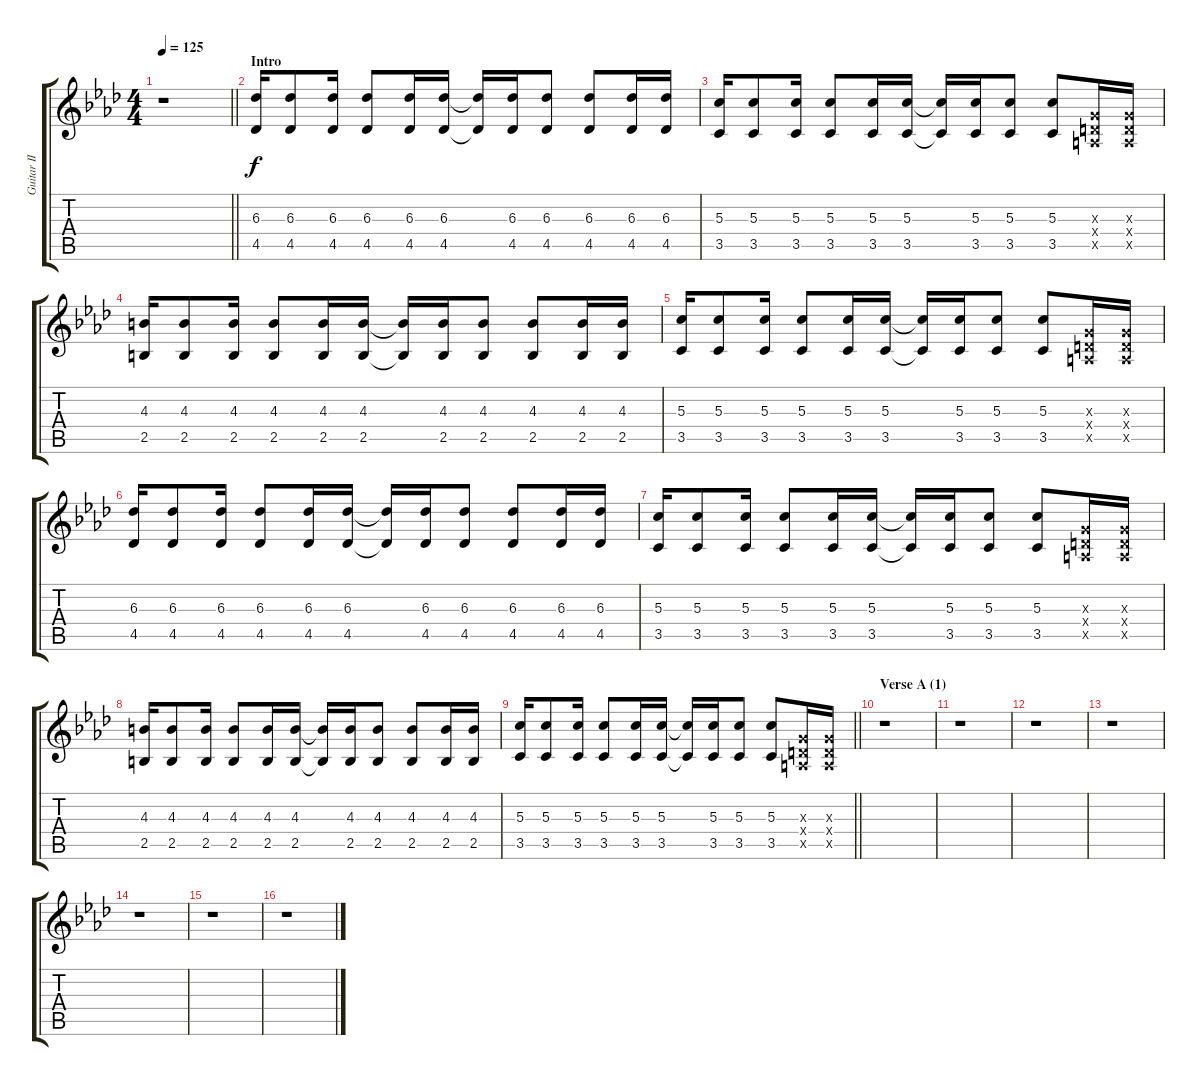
\track ("Guitar II" "Guitar II") {instrument overdrivenguitar}
\staff {score tabs}
\tuning (E4 B3 G3 D3 A2 E2) {hide}
\ts (4 4)
\tempo 125
\clef g2
\barLineRight lightlight
\ks ab
r.1{dy f instrument overdrivenguitar} |
\section ("" "Intro")
(6.3 4.5).16 (6.3 4.5).8 (6.3 4.5).16 (6.3 4.5).8 (6.3 4.5).16 (6.3 4.5).16 (6.3{t} 4.5{t}).16 (6.3 4.5).16 (6.3 4.5).8 (6.3 4.5).8 (6.3 4.5).16 (6.3 4.5).16 |
(5.3 3.5).16 (5.3 3.5).8 (5.3 3.5).16 (5.3 3.5).8 (5.3 3.5).16 (5.3 3.5).16 (5.3{t} 3.5{t}).16 (5.3 3.5).16 (5.3 3.5).8 (5.3 3.5).8 (0.3{x} 0.4{x} 0.5{x}).16 (0.3{x} 0.4{x} 0.5{x}).16 |
(4.3 2.5).16 (4.3 2.5).8 (4.3 2.5).16 (4.3 2.5).8 (4.3 2.5).16 (4.3 2.5).16 (4.3{t} 2.5{t}).16 (4.3 2.5).16 (4.3 2.5).8 (4.3 2.5).8 (4.3 2.5).16 (4.3 2.5).16 |
(5.3 3.5).16 (5.3 3.5).8 (5.3 3.5).16 (5.3 3.5).8 (5.3 3.5).16 (5.3 3.5).16 (5.3{t} 3.5{t}).16 (5.3 3.5).16 (5.3 3.5).8 (5.3 3.5).8 (0.3{x} 0.4{x} 0.5{x}).16 (0.3{x} 0.4{x} 0.5{x}).16 |
(6.3 4.5).16 (6.3 4.5).8 (6.3 4.5).16 (6.3 4.5).8 (6.3 4.5).16 (6.3 4.5).16 (6.3{t} 4.5{t}).16 (6.3 4.5).16 (6.3 4.5).8 (6.3 4.5).8 (6.3 4.5).16 (6.3 4.5).16 |
(5.3 3.5).16 (5.3 3.5).8 (5.3 3.5).16 (5.3 3.5).8 (5.3 3.5).16 (5.3 3.5).16 (5.3{t} 3.5{t}).16 (5.3 3.5).16 (5.3 3.5).8 (5.3 3.5).8 (0.3{x} 0.4{x} 0.5{x}).16 (0.3{x} 0.4{x} 0.5{x}).16 |
(4.3 2.5).16 (4.3 2.5).8 (4.3 2.5).16 (4.3 2.5).8 (4.3 2.5).16 (4.3 2.5).16 (4.3{t} 2.5{t}).16 (4.3 2.5).16 (4.3 2.5).8 (4.3 2.5).8 (4.3 2.5).16 (4.3 2.5).16 |
\barLineRight lightlight
(5.3 3.5).16 (5.3 3.5).8 (5.3 3.5).16 (5.3 3.5).8 (5.3 3.5).16 (5.3 3.5).16 (5.3{t} 3.5{t}).16 (5.3 3.5).16 (5.3 3.5).8 (5.3 3.5).8 (0.3{x} 0.4{x} 0.5{x}).16 (0.3{x} 0.4{x} 0.5{x}).16 |
\section ("" "Verse A (1)")
r.1 |
r.1 |
r.1 |
r.1 |
r.1 |
r.1 |
r.1
